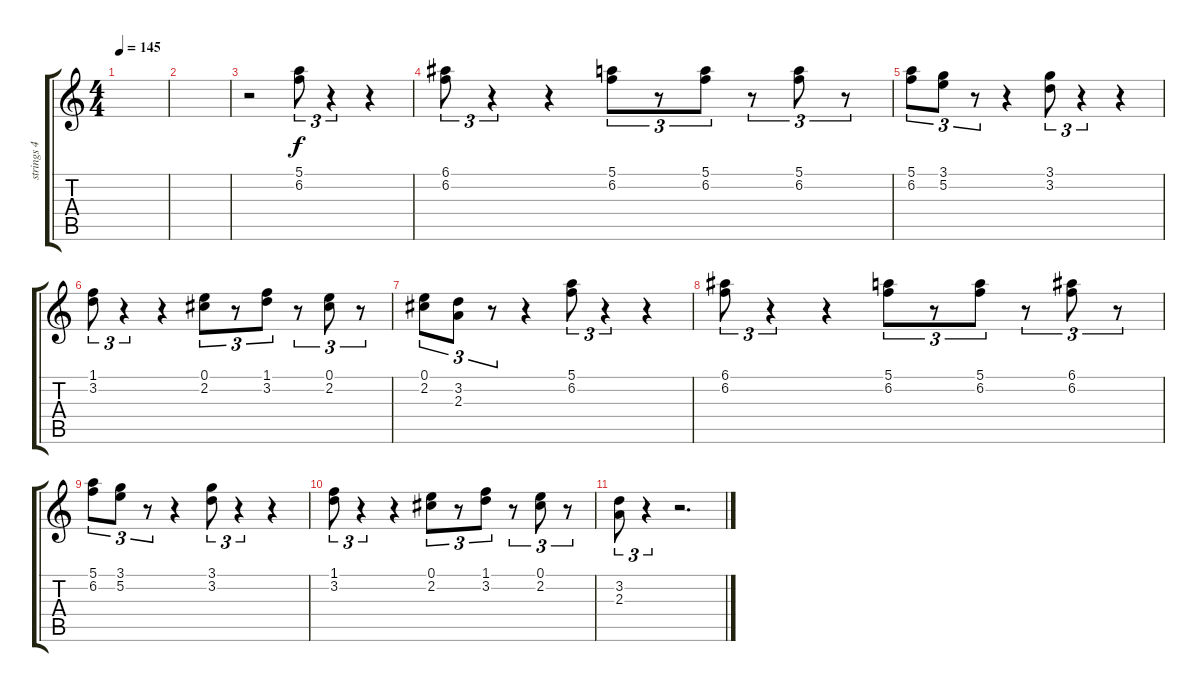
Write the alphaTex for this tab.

\track ("strings 4" "strings 4") {instrument stringensemble1}
\staff {score tabs}
\tuning (E5 B4 G4 D4 A3 E3) {hide}
\ts (4 4)
\tempo 145
\clef g2
\ks c
|
|
r.2 (5.1 6.2).8{tu (3 2)} r.4{tu (3 2)} r.4 |
(6.1 6.2).8{tu (3 2)} r.4{tu (3 2)} r.4 (5.1 6.2).8{tu (3 2)} r.8{tu (3 2)} (5.1 6.2).8{tu (3 2)} r.8{tu (3 2)} (5.1 6.2).8{tu (3 2)} r.8{tu (3 2)} |
(5.1 6.2).8{tu (3 2)} (3.1 5.2).8{tu (3 2)} r.8{tu (3 2)} r.4 (3.1 3.2).8{tu (3 2)} r.4{tu (3 2)} r.4 |
(1.1 3.2).8{tu (3 2)} r.4{tu (3 2)} r.4 (0.1 2.2).8{tu (3 2)} r.8{tu (3 2)} (1.1 3.2).8{tu (3 2)} r.8{tu (3 2)} (0.1 2.2).8{tu (3 2)} r.8{tu (3 2)} |
(0.1 2.2).8{tu (3 2)} (3.2 2.3).8{tu (3 2)} r.8{tu (3 2)} r.4 (5.1 6.2).8{tu (3 2)} r.4{tu (3 2)} r.4 |
(6.1 6.2).8{tu (3 2)} r.4{tu (3 2)} r.4 (5.1 6.2).8{tu (3 2)} r.8{tu (3 2)} (5.1 6.2).8{tu (3 2)} r.8{tu (3 2)} (6.1 6.2).8{tu (3 2)} r.8{tu (3 2)} |
(5.1 6.2).8{tu (3 2)} (3.1 5.2).8{tu (3 2)} r.8{tu (3 2)} r.4 (3.1 3.2).8{tu (3 2)} r.4{tu (3 2)} r.4 |
(1.1 3.2).8{tu (3 2)} r.4{tu (3 2)} r.4 (0.1 2.2).8{tu (3 2)} r.8{tu (3 2)} (1.1 3.2).8{tu (3 2)} r.8{tu (3 2)} (0.1 2.2).8{tu (3 2)} r.8{tu (3 2)} |
(3.2 2.3).8{tu (3 2)} r.4{tu (3 2)} r.2{d}
